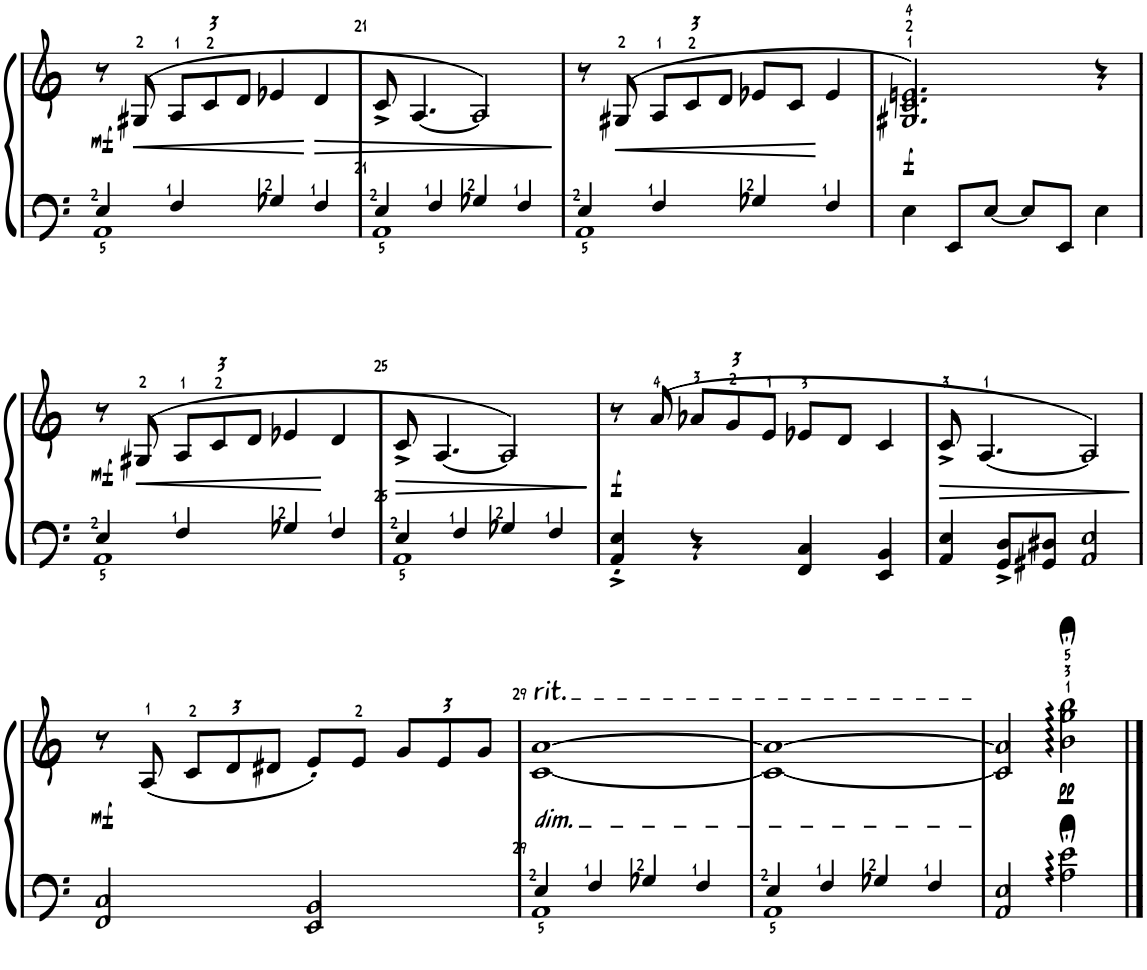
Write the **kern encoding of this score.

**kern	**kern	**dynam
*part1	*part1	*part1
*staff2	*staff1	*staff1/2
*I"钢琴	*	*
!!LO:PB:g=z
*clefF4	*clefG2	*
*k[]	*k[]	*
*M4/4	*M4/4	*
=20	=20	=20
*^	*	*
!	!	!	!LO:DY:b
4E/	1AA	8r	mf
!	!	!	!LO:HP:b
.	.	(>8G#X/	<
*	*	*Xbrackettup	*
4F/	.	12A/L	.
.	.	12c/	.
.	.	12d/J	.
4G-X/	.	4e-X/	.
!	!	!	!LO:HP:n=1:b
4F/	.	4d/	[ >
=21	=21	=21	=21
4E/	1AA	8c^/	.
.	.	[4.A/	.
4F/	.	.	.
4G-X/	.	2A/])	.
4F/	.	.	.
*v	*v	*	*
.	.	]
=22	=22	=22
*^	*	*
4E/	1AA	8r	.
!	!	!	!LO:HP:b
.	.	(>8G#X/	<
4F/	.	12A/L	.
.	.	12c/	.
.	.	12d/J	.
4G-X/	.	8e-X/L	.
.	.	8c/J	.
4F/	.	4e-/	[
*v	*v	*	*
=23	=23	=23
!	!	!LO:DY:b
4E\	2.G#X/ 2.c/ 2.en/)	f
8EE/L	.	.
[8E/J	.	.
8E/L]	.	.
8EE/J	.	.
4E\	4r	.
!!LO:LB:g=z
=24	=24	=24
*^	*	*
!	!	!	!LO:DY:b
4E/	1AA	8r	mf
!	!	!	!LO:HP:b
.	.	(>8G#X/	<
4F/	.	12A/L	.
.	.	12c/	.
.	.	12d/J	.
4G-X/	.	4e-X/	.
4F/	.	4d/	[
=25	=25	=25	=25
!	!	!	!LO:HP:b
4E/	1AA	8c^/	>
.	.	[4.A/	.
4F/	.	.	.
4G-X/	.	2A/])	.
4F/	.	.	.
*v	*v	*	*
.	.	]
=26	=26	=26
!	!	!LO:DY:b
4AA/'^ 4E/'^	8r	f
.	(>8a/	.
4r	12a-X/L	.
.	12g/	.
.	12e/J	.
4FF/ 4C/	8e-X/L	.
.	8d/J	.
4EE/ 4BB/	4c/	.
=27	=27	=27
!	!	!LO:HP:b
4AA/ 4E/	8c^/	>
.	[4.A/	.
8GG/^ 8D/^L	.	.
8GG#X/ 8D#X/J	.	.
2AA/ 2E/	2A/])	.
.	.	]
!!LO:LB:g=z
=28	=28	=28
!	!	!LO:DY:b
2FF/ 2C/	8r	mf
.	(8A/	.
.	12c/L	.
.	12d/	.
.	12d#X/J	.
2EE/ 2BB/	8e'/L)	.
.	8e/J	.
.	12g/L	.
.	12e/	.
.	12g/J	.
=29	=29	=29
*^	*	*
!	!	!LO:TX:a:t=rit.	!
!	!	!LO:TX:b:i:t=dim.	!
4E/	1AA	[1c [1a	.
4F/	.	.	.
4G-X/	.	.	.
4F/	.	.	.
=30	=30	=30	=30
4E/	1AA	1c_ 1a_	.
4F/	.	.	.
4G-X/	.	.	.
4F/	.	.	.
*v	*v	*	*
=31	=31	=31
2AA/ 2E/	2c/] 2a/]	.
!	!	!LO:DY:b
2A\:;< 2e\:;<	2b\:;< 2gg\:;< 2bb\:;<	pp
==	==	==
*-	*-	*-
